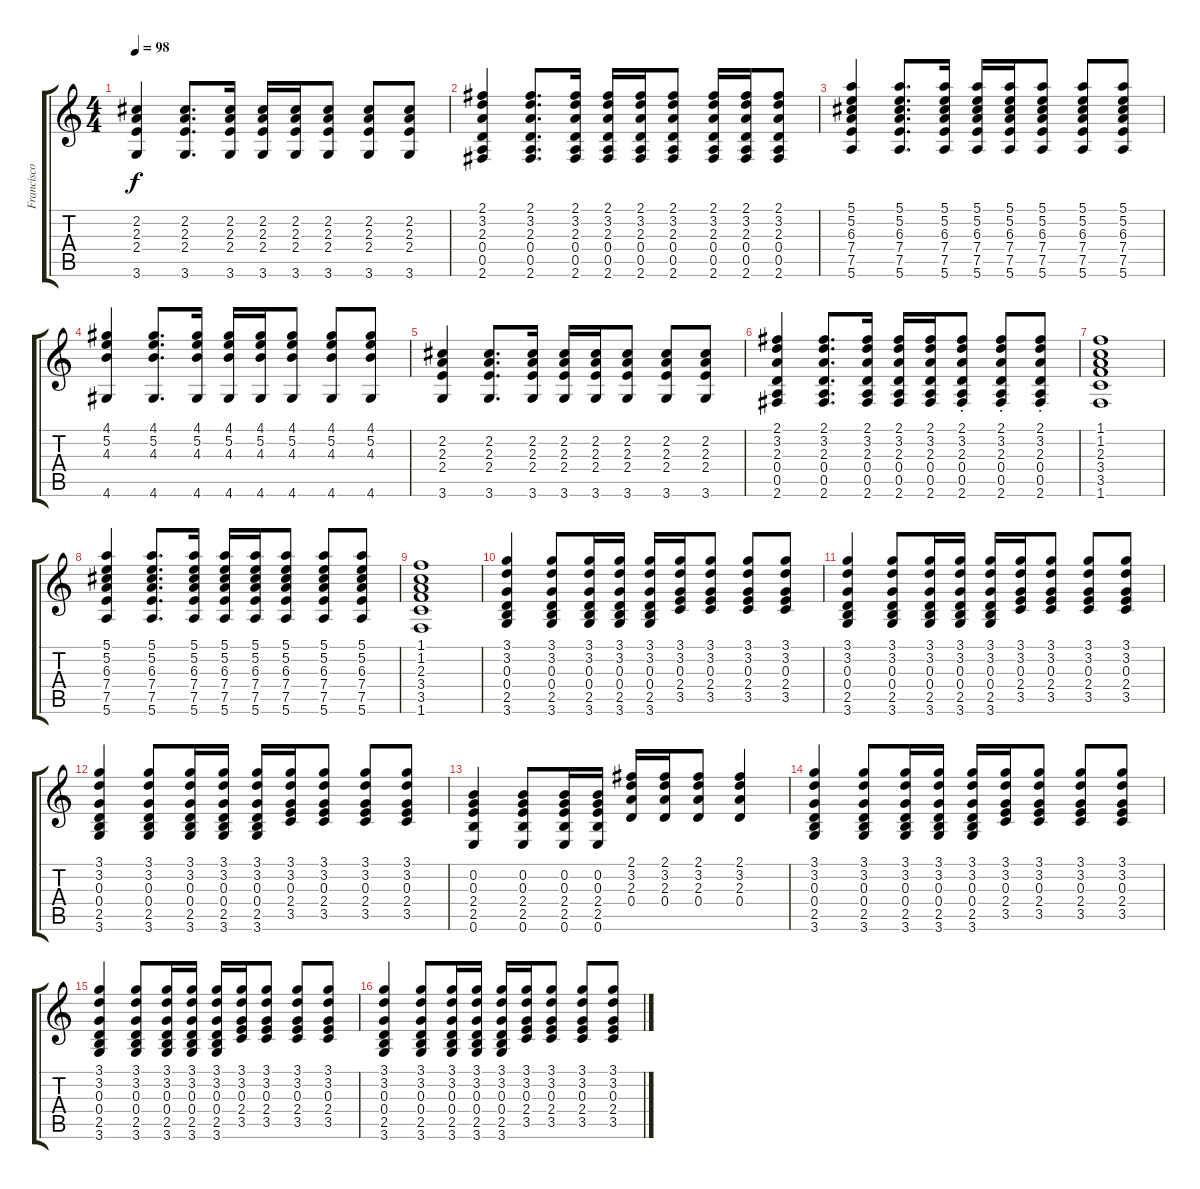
\track ("Francisco" "Francisco") {instrument electricguitarclean}
\staff {score tabs}
\tuning (E4 B3 G3 D3 A2 E2) {hide}
\ts (4 4)
\tempo 98
\clef g2
\ks c
(2.2 2.3 2.4 3.6).4{dy f} (2.2 2.3 2.4 3.6).8{d} (2.2 2.3 2.4 3.6).16 (2.2 2.3 2.4 3.6).16 (2.2 2.3 2.4 3.6).16 (2.2 2.3 2.4 3.6).8 (2.2 2.3 2.4 3.6).8 (2.2 2.3 2.4 3.6).8 |
(2.1 3.2 2.3 0.4 0.5 2.6).4 (2.1 3.2 2.3 0.4 0.5 2.6).8{d} (2.1 3.2 2.3 0.4 0.5 2.6).16 (2.1 3.2 2.3 0.4 0.5 2.6).16 (2.1 3.2 2.3 0.4 0.5 2.6).16 (2.1 3.2 2.3 0.4 0.5 2.6).8 (2.1 3.2 2.3 0.4 0.5 2.6).16 (2.1 3.2 2.3 0.4 0.5 2.6).16 (2.1 3.2 2.3 0.4 0.5 2.6).8 |
(5.1 5.2 6.3 7.4 7.5 5.6).4 (5.1 5.2 6.3 7.4 7.5 5.6).8{d} (5.1 5.2 6.3 7.4 7.5 5.6).16 (5.1 5.2 6.3 7.4 7.5 5.6).16 (5.1 5.2 6.3 7.4 7.5 5.6).16 (5.1 5.2 6.3 7.4 7.5 5.6).8 (5.1 5.2 6.3 7.4 7.5 5.6).8 (5.1 5.2 6.3 7.4 7.5 5.6).8 |
(4.1 5.2 4.3 4.6).4 (4.1 5.2 4.3 4.6).8{d} (4.1 5.2 4.3 4.6).16 (4.1 5.2 4.3 4.6).16 (4.1 5.2 4.3 4.6).16 (4.1 5.2 4.3 4.6).8 (4.1 5.2 4.3 4.6).8 (4.1 5.2 4.3 4.6).8 |
(2.2 2.3 2.4 3.6).4 (2.2 2.3 2.4 3.6).8{d} (2.2 2.3 2.4 3.6).16 (2.2 2.3 2.4 3.6).16 (2.2 2.3 2.4 3.6).16 (2.2 2.3 2.4 3.6).8 (2.2 2.3 2.4 3.6).8 (2.2 2.3 2.4 3.6).8 |
(2.1 3.2 2.3 0.4 0.5 2.6).4 (2.1 3.2 2.3 0.4 0.5 2.6).8{d} (2.1 3.2 2.3 0.4 0.5 2.6).16 (2.1 3.2 2.3 0.4 0.5 2.6).16 (2.1 3.2 2.3 0.4 0.5 2.6).16 (2.1{st} 3.2{st} 2.3{st} 0.4{st} 0.5{st} 2.6{st}).8 (2.1{st} 3.2{st} 2.3{st} 0.4{st} 0.5{st} 2.6{st}).8 (2.1{st} 3.2{st} 2.3{st} 0.4{st} 0.5{st} 2.6{st}).8 |
(1.1 1.2 2.3 3.4 3.5 1.6).1 |
(5.1 5.2 6.3 7.4 7.5 5.6).4 (5.1 5.2 6.3 7.4 7.5 5.6).8{d} (5.1 5.2 6.3 7.4 7.5 5.6).16 (5.1 5.2 6.3 7.4 7.5 5.6).16 (5.1 5.2 6.3 7.4 7.5 5.6).16 (5.1 5.2 6.3 7.4 7.5 5.6).8 (5.1 5.2 6.3 7.4 7.5 5.6).8 (5.1 5.2 6.3 7.4 7.5 5.6).8 |
(1.1 1.2 2.3 3.4 3.5 1.6).1 |
(3.1 3.2 0.3 0.4 2.5 3.6).4 (3.1 3.2 0.3 0.4 2.5 3.6).8 (3.1 3.2 0.3 0.4 2.5 3.6).16 (3.1 3.2 0.3 0.4 2.5 3.6).16 (3.1 3.2 0.3 0.4 2.5 3.6).16 (3.1 3.2 0.3 2.4 3.5).16 (3.1 3.2 0.3 2.4 3.5).8 (3.1 3.2 0.3 2.4 3.5).8 (3.1 3.2 0.3 2.4 3.5).8 |
(3.1 3.2 0.3 0.4 2.5 3.6).4 (3.1 3.2 0.3 0.4 2.5 3.6).8 (3.1 3.2 0.3 0.4 2.5 3.6).16 (3.1 3.2 0.3 0.4 2.5 3.6).16 (3.1 3.2 0.3 0.4 2.5 3.6).16 (3.1 3.2 0.3 2.4 3.5).16 (3.1 3.2 0.3 2.4 3.5).8 (3.1 3.2 0.3 2.4 3.5).8 (3.1 3.2 0.3 2.4 3.5).8 |
(3.1 3.2 0.3 0.4 2.5 3.6).4 (3.1 3.2 0.3 0.4 2.5 3.6).8 (3.1 3.2 0.3 0.4 2.5 3.6).16 (3.1 3.2 0.3 0.4 2.5 3.6).16 (3.1 3.2 0.3 0.4 2.5 3.6).16 (3.1 3.2 0.3 2.4 3.5).16 (3.1 3.2 0.3 2.4 3.5).8 (3.1 3.2 0.3 2.4 3.5).8 (3.1 3.2 0.3 2.4 3.5).8 |
(0.2 0.3 2.4 2.5 0.6).4 (0.2 0.3 2.4 2.5 0.6).8 (0.2 0.3 2.4 2.5 0.6).16 (0.2 0.3 2.4 2.5 0.6).16 (2.1 3.2 2.3 0.4).16 (2.1 3.2 2.3 0.4).16 (2.1 3.2 2.3 0.4).8 (2.1 3.2 2.3 0.4).4 |
(3.1 3.2 0.3 0.4 2.5 3.6).4 (3.1 3.2 0.3 0.4 2.5 3.6).8 (3.1 3.2 0.3 0.4 2.5 3.6).16 (3.1 3.2 0.3 0.4 2.5 3.6).16 (3.1 3.2 0.3 0.4 2.5 3.6).16 (3.1 3.2 0.3 2.4 3.5).16 (3.1 3.2 0.3 2.4 3.5).8 (3.1 3.2 0.3 2.4 3.5).8 (3.1 3.2 0.3 2.4 3.5).8 |
(3.1 3.2 0.3 0.4 2.5 3.6).4 (3.1 3.2 0.3 0.4 2.5 3.6).8 (3.1 3.2 0.3 0.4 2.5 3.6).16 (3.1 3.2 0.3 0.4 2.5 3.6).16 (3.1 3.2 0.3 0.4 2.5 3.6).16 (3.1 3.2 0.3 2.4 3.5).16 (3.1 3.2 0.3 2.4 3.5).8 (3.1 3.2 0.3 2.4 3.5).8 (3.1 3.2 0.3 2.4 3.5).8 |
(3.1 3.2 0.3 0.4 2.5 3.6).4 (3.1 3.2 0.3 0.4 2.5 3.6).8 (3.1 3.2 0.3 0.4 2.5 3.6).16 (3.1 3.2 0.3 0.4 2.5 3.6).16 (3.1 3.2 0.3 0.4 2.5 3.6).16 (3.1 3.2 0.3 2.4 3.5).16 (3.1 3.2 0.3 2.4 3.5).8 (3.1 3.2 0.3 2.4 3.5).8 (3.1 3.2 0.3 2.4 3.5).8
